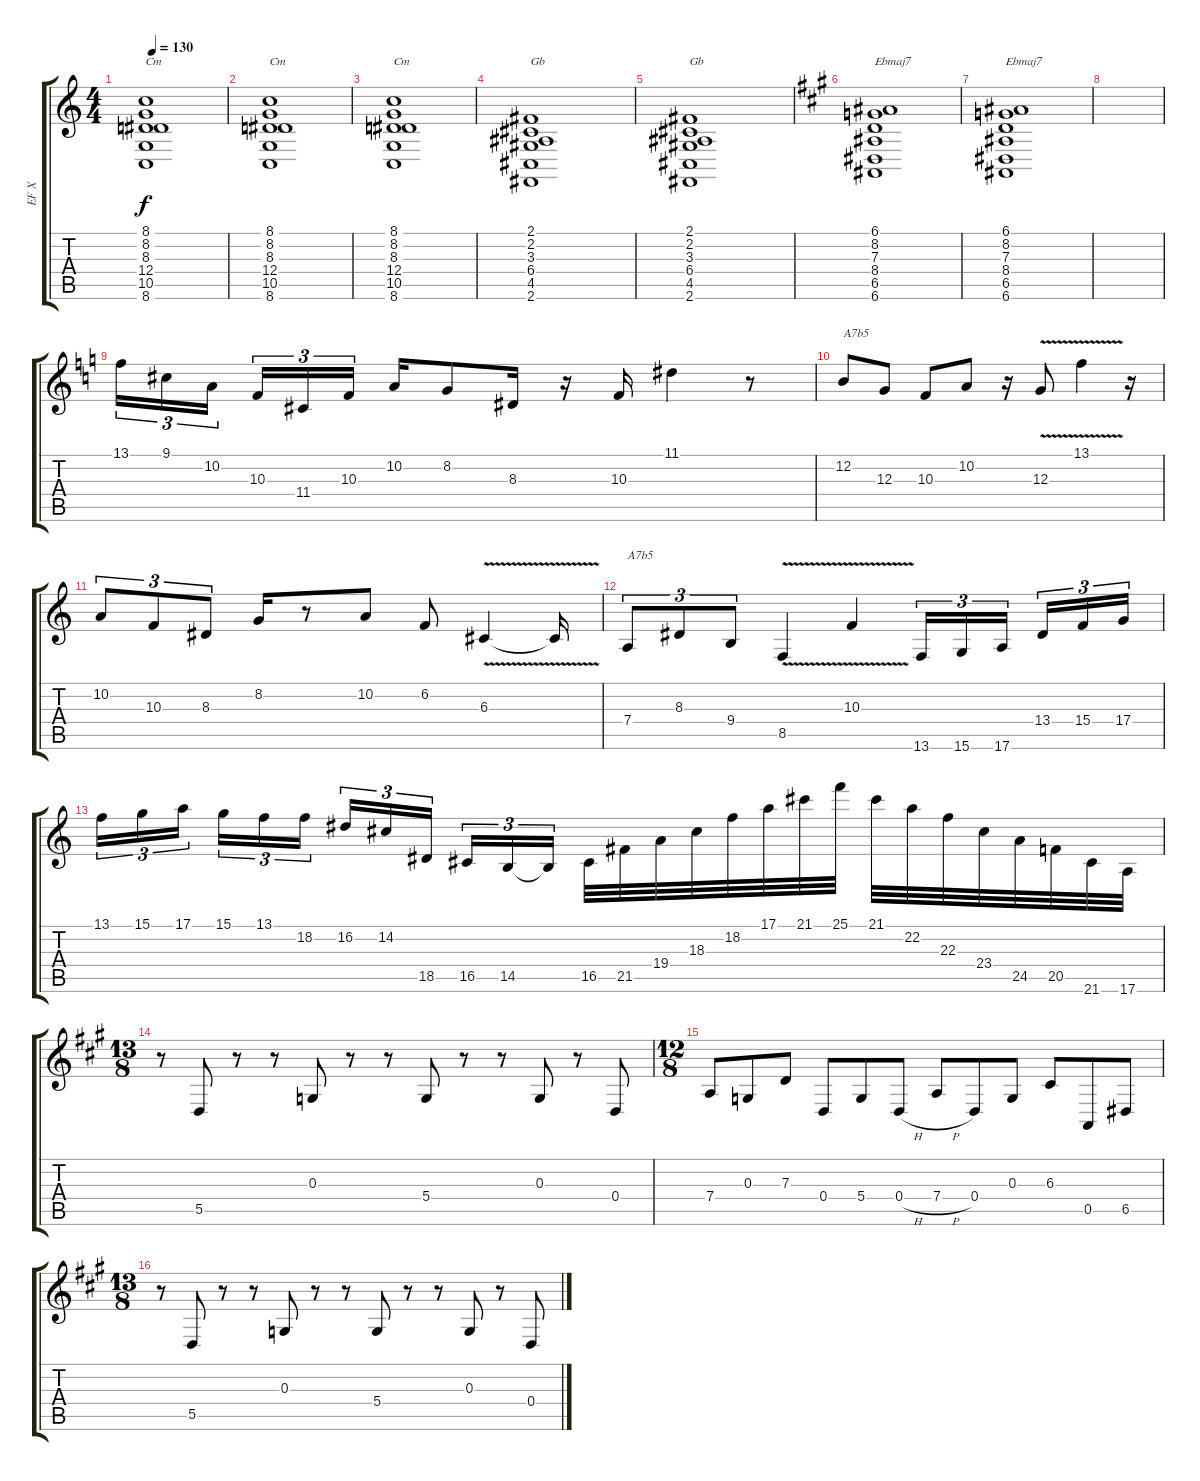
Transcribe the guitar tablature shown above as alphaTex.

\track ("EF X" "EF X") {instrument fx3crystal}
\staff {score tabs}
\tuning (E4 B3 G3 D3 A2 E2) {hide}
\ts (4 4)
\tempo 130
\clef g2
\ks c
(8.1 8.2 8.3 12.4 10.5 8.6).1{txt "Cm" dy f} |
(8.1 8.2 8.3 12.4 10.5 8.6).1{txt "Cm"} |
(8.1 8.2 8.3 12.4 10.5 8.6).1{txt "Cm"} |
(2.1 2.2 3.3 6.4 4.5 2.6).1{txt "Gb"} |
(2.1 2.2 3.3 6.4 4.5 2.6).1{txt "Gb"} |
\ks a
(6.1 8.2 7.3 8.4 6.5 6.6).1{txt "Ebmaj7"} |
(6.1 8.2 7.3 8.4 6.5 6.6).1{txt "Ebmaj7"} |
|
\ks c
13.1.16{tu (3 2)} 9.1.16{tu (3 2)} 10.2.16{tu (3 2) beam splitsecondary} 10.3.16{tu (3 2)} 11.4.16{tu (3 2)} 10.3.16{tu (3 2)} 10.2.16 8.2.8 8.3.16 r.16 10.3.16 11.1.4 r.8 |
12.2.8{txt "A7b5"} 12.3.8 10.3.8 10.2.8 r.16 12.3{v}.8 13.1{v}.4 r.16 |
10.2.8{tu (3 2)} 10.3.8{tu (3 2)} 8.3.8{tu (3 2)} 8.2.16 r.8 10.2.8 6.2.8 6.3{v}.4 6.3{t}.16 |
7.4.8{tu (3 2) txt "A7b5"} 8.3.8{tu (3 2)} 9.4.8{tu (3 2)} 8.5{v}.4 10.3{v}.4 13.6.16{tu (3 2)} 15.6.16{tu (3 2)} 17.6.16{tu (3 2) beam splitsecondary} 13.4.16{tu (3 2)} 15.4.16{tu (3 2)} 17.4.16{tu (3 2)} |
13.1.16{tu (3 2)} 15.1.16{tu (3 2)} 17.1.16{tu (3 2) beam splitsecondary} 15.1.16{tu (3 2)} 13.1.16{tu (3 2)} 18.2.16{tu (3 2)} 16.2.16{tu (3 2)} 14.2.16{tu (3 2)} 18.5.16{tu (3 2) beam splitsecondary} 16.5.16{tu (3 2)} 14.5.16{tu (3 2)} 14.5{t}.16{tu (3 2)} 16.5.32 21.5.32 19.4.32 18.3.32 18.2.32 17.1.32 21.1.32 25.1.32 21.1.32 22.2.32 22.3.32 23.4.32 24.5.32 20.5.32 21.6.32 17.6.32 |
\ts (13 8)
\ks a
r.8 5.5.8 r.8 r.8 0.3.8 r.8 r.8 5.4.8 r.8 r.8 0.3.8 r.8 0.4.8 |
\ts (12 8)
7.4.8 0.3.8 7.3.8 0.4.8 5.4.8 0.4{h}.8 7.4{h}.8 0.4.8 0.3.8 6.3.8 0.5.8 6.5.8 |
\ts (13 8)
r.8 5.5.8 r.8 r.8 0.3.8 r.8 r.8 5.4.8 r.8 r.8 0.3.8 r.8 0.4.8
